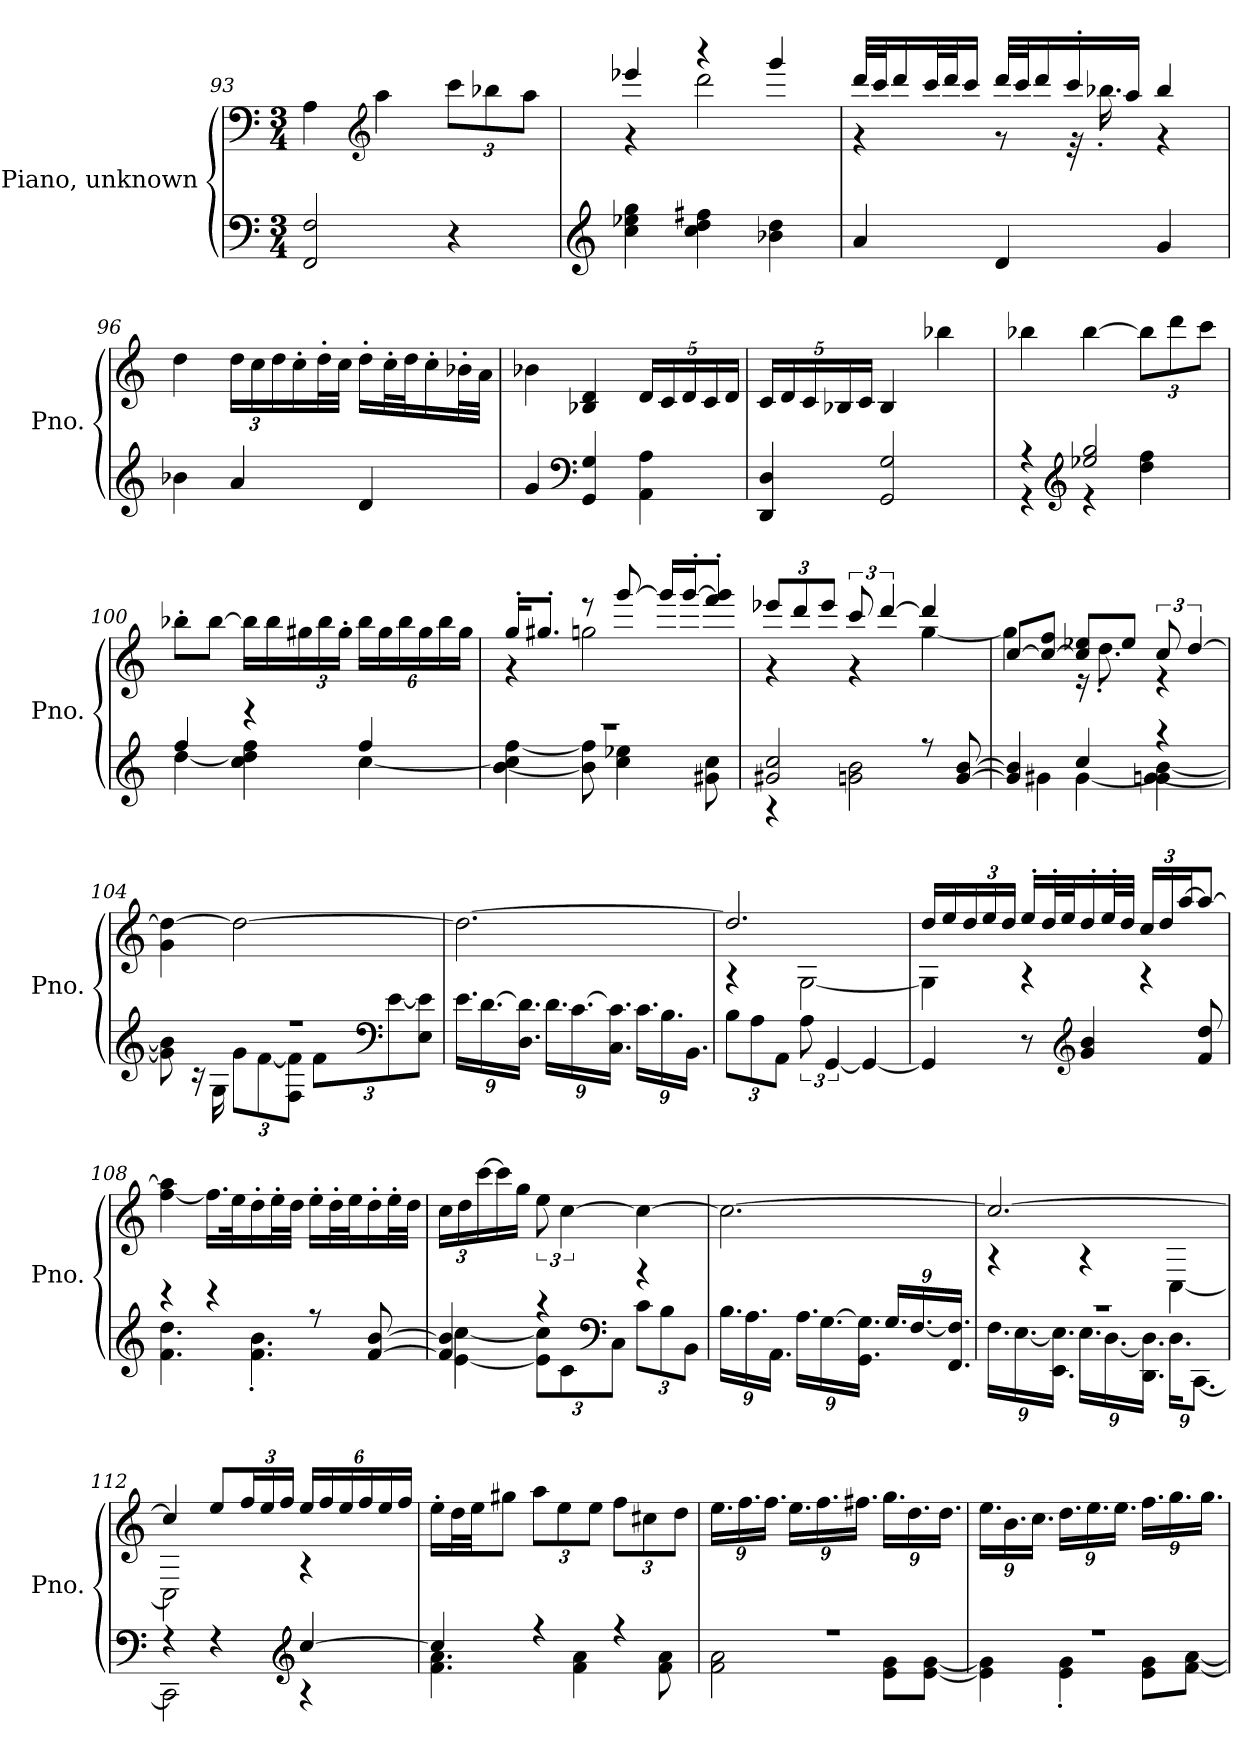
**kern	**kern
*part1	*part1
*staff2	*staff1
*I"Piano, unknown	*
*I'Pno.	*
*clefF4	*clefF4
*k[]	*k[]
*M3/4	*M3/4
=93	=93
2FF/ 2F/	4A\
*	*clefG2
.	4aa\
*	*Xbrackettup
4r	12ccc\L
.	12bb-X\
.	12aa\J
=94	=94
*clefG2	*
*	*^
4cc\ 4ee-X\ 4gg\	4eee-X/	4r
4cc\ 4dd\ 4ff#X\	4r	2ddd\
4b-X\ 4dd\	4ggg/	.
!!LO:LB:g=z	!!
=95	=95	=95
4a/	32ddd/LLL	4r
.	32ccc/J	.
.	16ddd/	.
.	32ccc/L	.
.	32ddd/J	.
.	16ccc/JJ	.
4d/	32ddd/LLL	8r
.	32ccc/J	.
.	16ddd/	.
.	16ccc'/	32r
.	.	16.bb-X'\
.	16aa/JJ	.
4g/	4bb-/	4r
*	*v	*v
=96	=96
4b-X\	4dd\
4a/	24dd\LL
.	24cc\
.	24dd\
.	16cc'\
.	32dd'\L
.	32cc\JJJ
4d/	16dd'\LL
.	32cc'\L
.	32dd\J
.	16cc'\
.	32b-X'\L
.	32a\JJJ
=97	=97
4g/	4b-X\
*clefF4	*
4GG/ 4G/	4B-X/ 4d/
4AA\ 4A\	20d/LL
.	20c/
.	20d/
.	20c/
.	20d/JJ
!!LO:LB:g=z
=98	=98
4DD/ 4D/	20c/LL
.	20d/
.	20c/
.	20B-X/
.	20c/JJ
2GG/ 2G/	4B-/
.	4bb-X\
=99	=99
*^	*
4r	4r	4bb-X\
*clefG2	*	*
2ee-X/ 2gg/	4r	[4bb-\
.	4dd\ 4ff\	12bb-\L]
.	.	12ddd\
.	.	12ccc\J
=100	=100	=100
4ff/	[4dd\	8bb-X'\L
.	.	[8bb-\J
4r	4cc\ 4dd\] 4ff\	16bb-\LL]
.	.	16bb-\
.	.	24gg#X\
.	.	24bb-\
.	.	24gg#'\JJ
4ff/	[4cc\	24bb-\LL
.	.	24gg#\
.	.	24bb-\
.	.	24gg#\
.	.	24bb-\
.	.	24gg#\JJ
!!LO:LB:g=z
=101	=101	=101
*	*	*^
2.r	[4b\ 4cc\] [4ff\	16gg'/KL	4r
.	.	8.gg#X'/J	.
.	8b\] 8ff\]	8r	2ggn\
.	4cc\ 4ee-X\	[8ggg/	.
.	.	16ggg/LL]	.
.	.	[16ggg'/J	.
.	8g#X\ 8cc\	8fff/' 8ggg/]'J	.
=102	=102	=102	=102
2g#X/ 2cc/	4r	12eee-X/L	4r
.	.	12ddd/	.
.	.	12eee-/J	.
*	*	*brackettup	*
.	2gn\ 2b\	12ccc/	4r
.	.	[6ddd/	.
8r	.	4ddd/]	[4gg\
[8g/ [8b/	.	.	.
=103	=103	=103	=103
4g/] 4b/]	4g#X\	[8cc/L	4gg\]
.	.	8cc/_ 8ff/J	.
4cc/	[4g#\	8cc/] 8ee-X/L	16r
.	.	.	8.dd'\
.	.	8ee-/J	.
4r	[4gn\ 4g#\] [4b\	12cc/	4r
.	.	[6dd/	.
*	*	*v	*v
!!LO:LB:g=z
=104	=104	=104
2.r	8g\] 8b\]	4g\ 4dd\_
.	16r	.
.	16G\	.
*	*Xbrackettup	*
.	12g\L	2dd\_
.	[12f\	.
.	12F\ 12f\]J	.
.	12f\L	.
*clefF4	*	*
.	[12e\	.
.	12E\ 12e\]J	.
*v	*v	*
=105	=105
18.e\LL	2.dd\_
[18.d\	.
18.D\ 18.d\]JJ	.
18.d\LL	.
[18.c\	.
18.C\ 18.c\]JJ	.
18.c\LL	.
18.B\	.
18.BB\JJ	.
=106	=106
*	*^
12B\L	2.dd/]	4r
12A\	.	.
12AA\J	.	.
*brackettup	*	*
12A\	.	[2G\
[6GG/	.	.
4GG/_	.	.
!!LO:LB:g=z	!!
=107	=107	=107
4GG/]	16dd/LL	4G\]
.	16ee/	.
*	*Xbrackettup	*
.	24dd/	.
.	24ee/	.
.	24dd/JJ	.
8r	16ee'/LL	4r
.	32dd'/L	.
.	32ee/J	.
*clefG2	*	*
4g/ 4b/	16dd'/	.
.	32ee'/L	.
.	32dd/JJJ	.
.	24cc/LL	4r
.	24dd/	.
.	[24aa/J	.
8f/ 8dd/	8aa/J_	.
*	*v	*v
=108	=108
*^	*
4r	4.f\ 4.dd\	[4ff\ 4aa\]
4r	.	16.ff\LL]
.	.	32ee\K
.	4.f\' 4.b\'	16dd'\
.	.	32ee'\L
.	.	32dd\JJJ
8r	.	16ee'\LL
.	.	32dd'\L
.	.	32ee\J
[8f/ [8b/	.	16dd'\
.	.	32ee'\L
.	.	32dd\JJJ
=109	=109	=109
4f/] 4b/]	[4e\ [4cc\	24cc\LL
.	.	24dd\
.	.	[24ccc\
.	.	16ccc\]
.	.	16gg\JJ
*	*Xbrackettup	*brackettup
4r	12e\] 12cc\]L	12ee\
.	12c\	[6cc\
*clefF4	*	*
.	12C\J	.
4r	12c\L	4cc\_
.	12B\	.
.	12BB\J	.
*v	*v	*
!!LO:PB:g=z
=110	=110
18.B\LL	2.cc\_
18.A\	.
18.AA\JJ	.
18.A\LL	.
[18.G\	.
18.GG\ 18.G\]JJ	.
18.G/LL	.
[18.F/	.
18.FF/ 18.F/]JJ	.
=111	=111
*^	*^
2.r	18.F\LL	2.cc/_	4r
.	[18.E\	.	.
.	18.EE\ 18.E\]JJ	.	.
.	18.E\LL	.	4r
.	[18.D\	.	.
.	18.DD\ 18.D\]JJ	.	.
.	18.D\KL	.	[4C\
.	[9.CC\J	.	.
=112	=112	=112	=112
4r	2CC\]	4cc/]	2C\]
4r	.	8ee/L	.
*	*	*Xbrackettup	*
.	.	24ff/L	.
.	.	24ee/	.
.	.	24ff/JJ	.
*clefG2	*	*	*
[4cc/	4r	24ee/LL	4r
.	.	24ff/	.
.	.	24ee/	.
.	.	24ff/	.
.	.	24ee/	.
.	.	24ff/JJ	.
*	*	*v	*v
!!LO:LB:g=z
=113	=113	=113
4cc/]	4.f\ 4.a\	16ee'\LL
.	.	32dd\L
.	.	32ee\JJ
.	.	8gg#X\J
4r	.	12aa\L
.	.	12ee\
.	4f\ 4a\	.
.	.	12ee\J
4r	.	12ff\L
.	.	12cc#X\
.	8f\ 8a\	.
.	.	12dd\J
=114	=114	=114
2.r	2f\ 2a\	18.ee\LL
.	.	18.ff\
.	.	18.ff\JJ
.	.	18.ee\LL
.	.	18.ff\
.	.	18.ff#X\JJ
.	8e\ 8g\L	18.gg\LL
.	.	18.dd\
.	[8e\ [8g\J	.
.	.	18.dd\JJ
=115	=115	=115
2.r	4e\] 4g\]	18.ee\LL
.	.	18.b\
.	.	18.cc\JJ
.	4e\' 4g\'	18.dd\LL
.	.	18.ee\
.	.	18.ee\JJ
.	8e\ 8g\L	18.ff\LL
.	.	18.gg\
.	[8f\ [8a\J	.
.	.	18.gg\JJ
*v	*v	*
=	=
*-	*-
